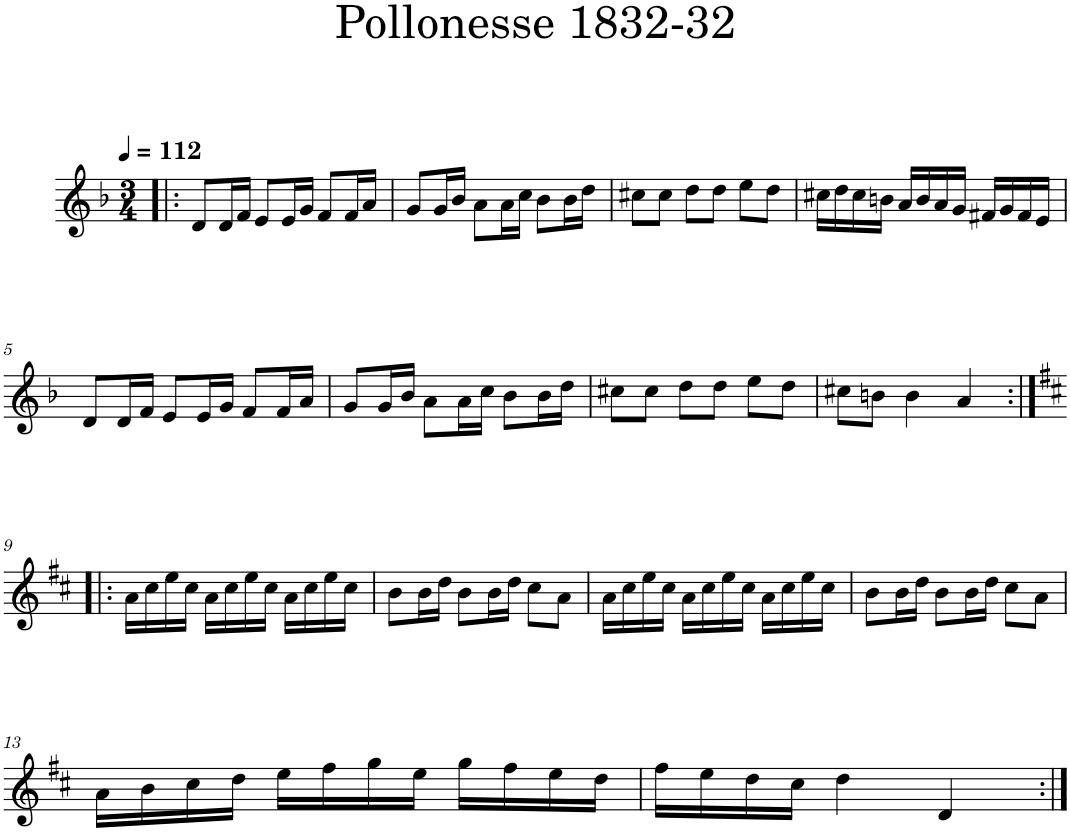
**kern
*part1
*staff1
*I"Piano
*I'Pno
*clefG2
*k[b-]
*d:
*M3/4
*MM112
=1!|:
8d/L
16d/L
16f/JJ
8e/L
16e/L
16g/JJ
8f/L
16f/L
16a/JJ
=2
8g/L
16g/L
16b-/JJ
8a\L
16a\L
16cc\JJ
8b-\L
16b-\L
16dd\JJ
=3
8cc#X\L
8cc#\J
8dd\L
8dd\J
8ee\L
8dd\J
=4
16cc#X\LL
16dd\
16cc#\
16bn\JJ
16a/LL
16b/
16a/
16g/JJ
16f#X/LL
16g/
16f#/
16e/JJ
!!LO:LB:g=z
=5
8d/L
16d/L
16f/JJ
8e/L
16e/L
16g/JJ
8f/L
16f/L
16a/JJ
=6
8g/L
16g/L
16b-/JJ
8a\L
16a\L
16cc\JJ
8b-\L
16b-\L
16dd\JJ
=7
8cc#X\L
8cc#\J
8dd\L
8dd\J
8ee\L
8dd\J
=8
8cc#X\L
8bn\J
4b\
4a/
!!LO:LB:g=z
=9:|!|:
*k[f#c#]
*D:
16a\LL
16cc#\
16ee\
16cc#\JJ
16a\LL
16cc#\
16ee\
16cc#\JJ
16a\LL
16cc#\
16ee\
16cc#\JJ
=10
8b\L
16b\L
16dd\JJ
8b\L
16b\L
16dd\JJ
8cc#\L
8a\J
=11
16a\LL
16cc#\
16ee\
16cc#\JJ
16a\LL
16cc#\
16ee\
16cc#\JJ
16a\LL
16cc#\
16ee\
16cc#\JJ
=12
8b\L
16b\L
16dd\JJ
8b\L
16b\L
16dd\JJ
8cc#\L
8a\J
!!LO:LB:g=z
=13
16a\LL
16b\
16cc#\
16dd\JJ
16ee\LL
16ff#\
16gg\
16ee\JJ
16gg\LL
16ff#\
16ee\
16dd\JJ
=14
16ff#\LL
16ee\
16dd\
16cc#\JJ
4dd\
4d/
=:|!
*-
